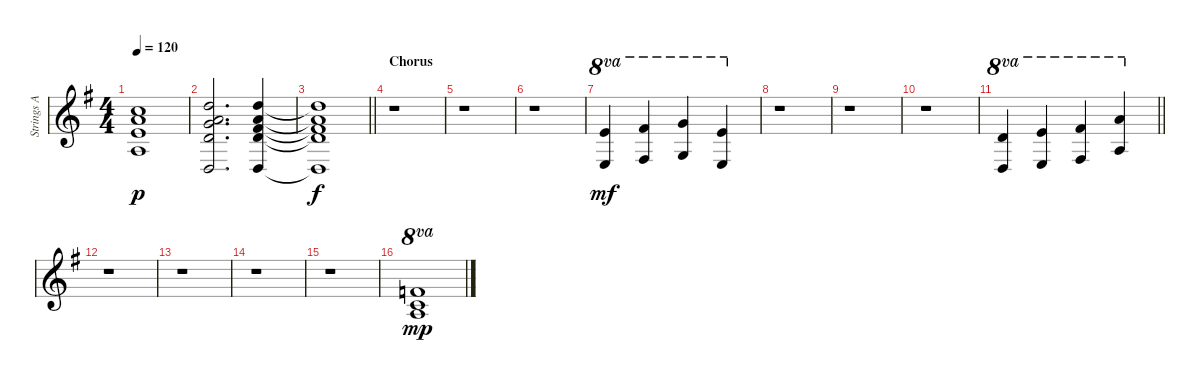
\track ("Strings A" "Strings A") {instrument stringensemble1}
\staff {score}
\tuning (E4 B3 G3 D3 A2 E2) {hide}
\ts (4 4)
\tempo 120
\clef g2
\ks eminor
(13.2 14.3 14.4 12.5).1{dy p} |
(10.1 10.2 12.3 12.4 10.6).2{d} (10.1 10.2 11.3 12.4 10.6).4 |
\barLineRight lightlight
(10.1{t} 10.2{t} 11.3{t} 12.4{t} 10.6{t}).1{dy f} |
\section ("" "Chorus")
r.1 |
r.1 |
r.1 |
(12.1 9.3).4{ot 8va dy mf} (14.1 11.3).4{ot 8va} (15.1 12.3).4{ot 8va} (12.1 9.3).4{ot 8va} |
r.1 |
r.1 |
r.1 |
\barLineRight lightlight
(10.1 7.3).4{ot 8va} (12.1 9.3).4{ot 8va} (14.1 11.3).4{ot 8va} (17.1 14.3).4{ot 8va} |
\section ("" "")
r.1 |
r.1 |
r.1 |
r.1 |
(13.1 13.2 14.3).1{ot 8va dy mp}
